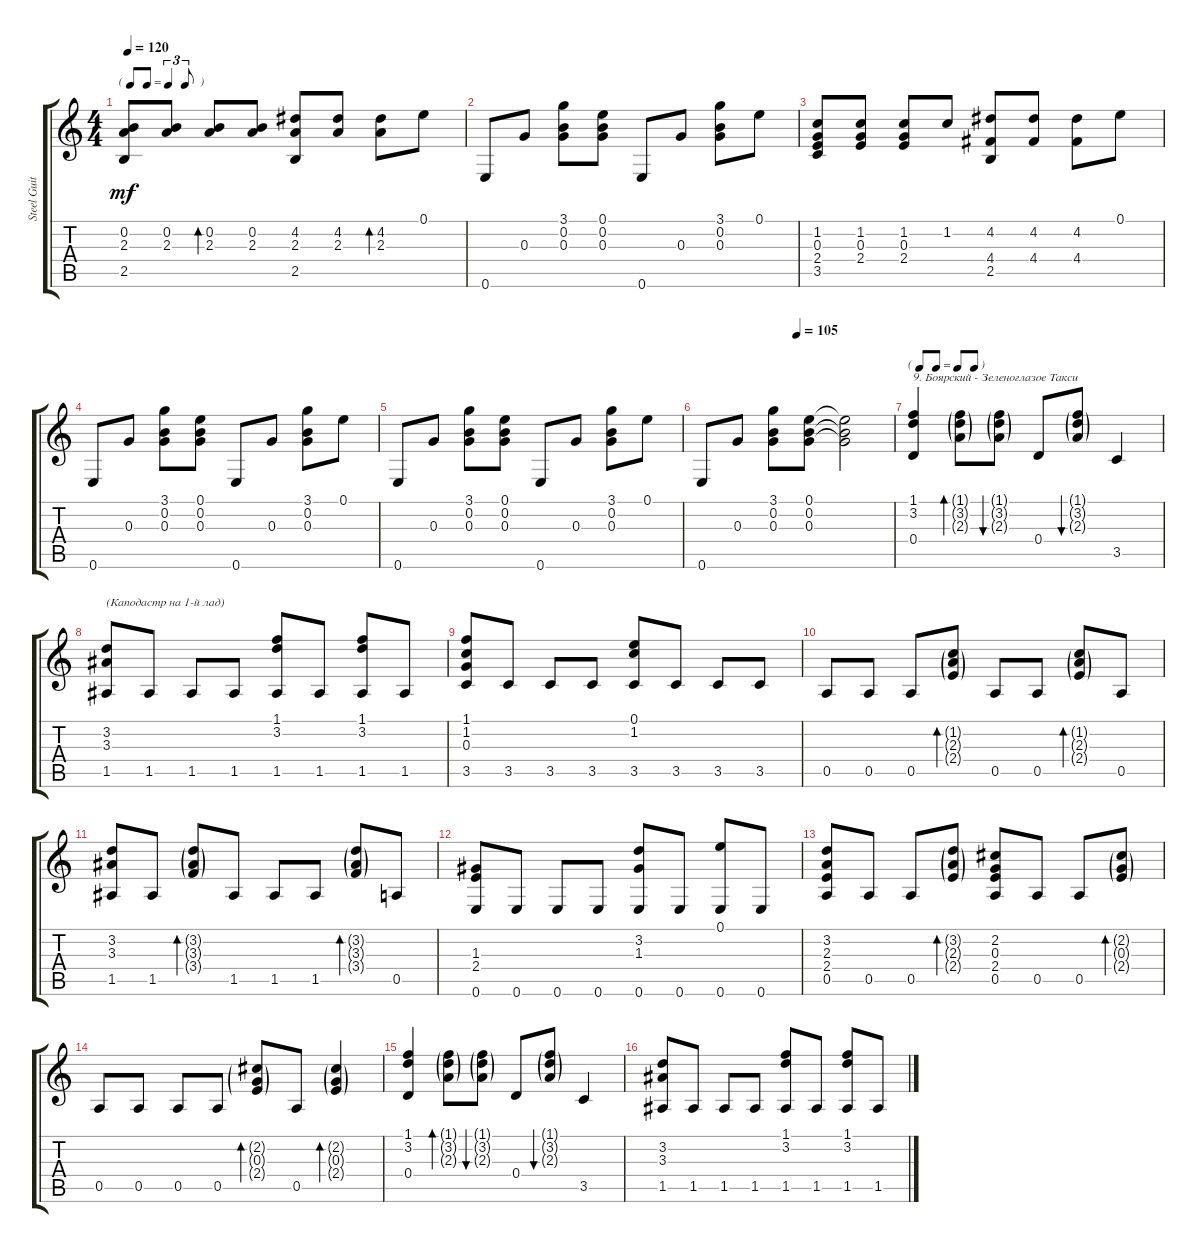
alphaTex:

\track ("Steel Guitar" "Steel Guit") {instrument acousticguitarsteel}
\staff {score tabs}
\tuning (E4 B3 G3 D3 A2 E2) {hide}
\ts (4 4)
\tf triplet8th
\tempo 120
\clef g2
\ks c
(0.2 2.3 2.5).8{dy mf} (0.2 2.3).8 (0.2 2.3).8{bd 30} (0.2 2.3).8 (4.2 2.3 2.5).8 (4.2 2.3).8 (4.2 2.3).8{bd 30} 0.1.8 |
0.6.8 0.3.8 (3.1 0.2 0.3).8 (0.1 0.2 0.3).8 0.6.8 0.3.8 (3.1 0.2 0.3).8 0.1.8 |
(1.2 0.3 2.4 3.5).8 (1.2 0.3 2.4).8 (1.2 0.3 2.4).8 1.2.8 (4.2 4.4 2.5).8 (4.2 4.4).8 (4.2 4.4).8 0.1.8 |
0.6.8 0.3.8 (3.1 0.2 0.3).8 (0.1 0.2 0.3).8 0.6.8 0.3.8 (3.1 0.2 0.3).8 0.1.8 |
0.6.8 0.3.8 (3.1 0.2 0.3).8 (0.1 0.2 0.3).8 0.6.8 0.3.8 (3.1 0.2 0.3).8 0.1.8 |
\tempo (105 0.5)
0.6.8 0.3.8 (3.1 0.2 0.3).8 (0.1 0.2 0.3).8 (0.1{t} 0.2{t} 0.3{t}).2 |
\tf none
(1.1 3.2 0.4).4{txt "9. Боярский - Зеленоглазое Такси"} (1.1{g} 3.2{g} 2.3{g}).8{bd 30} (1.1{g} 3.2{g} 2.3{g}).8{bu 30} 0.4.8 (1.1{g} 3.2{g} 2.3{g}).8{bu 30} 3.5.4 |
(3.2 3.3 1.5).8{txt "(Каподастр на 1-й лад)"} 1.5.8 1.5.8 1.5.8 (1.1 3.2 1.5).8 1.5.8 (1.1 3.2 1.5).8 1.5.8 |
(1.1 1.2 0.3 3.5).8 3.5.8 3.5.8 3.5.8 (0.1 1.2 3.5).8 3.5.8 3.5.8 3.5.8 |
0.5.8 0.5.8 0.5.8 (1.2{g} 2.3{g} 2.4{g}).8{bd 30} 0.5.8 0.5.8 (1.2{g} 2.3{g} 2.4{g}).8{bd 30} 0.5.8 |
(3.2 3.3 1.5).8 1.5.8 (3.2{g} 3.3{g} 3.4{g}).8{bd 30} 1.5.8 1.5.8 1.5.8 (3.2{g} 3.3{g} 3.4{g}).8{bd 30} 0.5.8 |
(1.3 2.4 0.6).8 0.6.8 0.6.8 0.6.8 (3.2 1.3 0.6).8 0.6.8 (0.1 0.6).8 0.6.8 |
(3.2 2.3 2.4 0.5).8 0.5.8 0.5.8 (3.2{g} 2.3{g} 2.4{g}).8{bd 30} (2.2 0.3 2.4 0.5).8 0.5.8 0.5.8 (2.2{g} 0.3{g} 2.4{g}).8{bd 30} |
0.5.8 0.5.8 0.5.8 0.5.8 (2.2{g} 0.3{g} 2.4{g}).8{bd 30} 0.5.8 (2.2{g} 0.3{g} 2.4{g}).4{bd 30} |
(1.1 3.2 0.4).4 (1.1{g} 3.2{g} 2.3{g}).8{bd 30} (1.1{g} 3.2{g} 2.3{g}).8{bu 30} 0.4.8 (1.1{g} 3.2{g} 2.3{g}).8{bu 30} 3.5.4 |
(3.2 3.3 1.5).8 1.5.8 1.5.8 1.5.8 (1.1 3.2 1.5).8 1.5.8 (1.1 3.2 1.5).8 1.5.8
